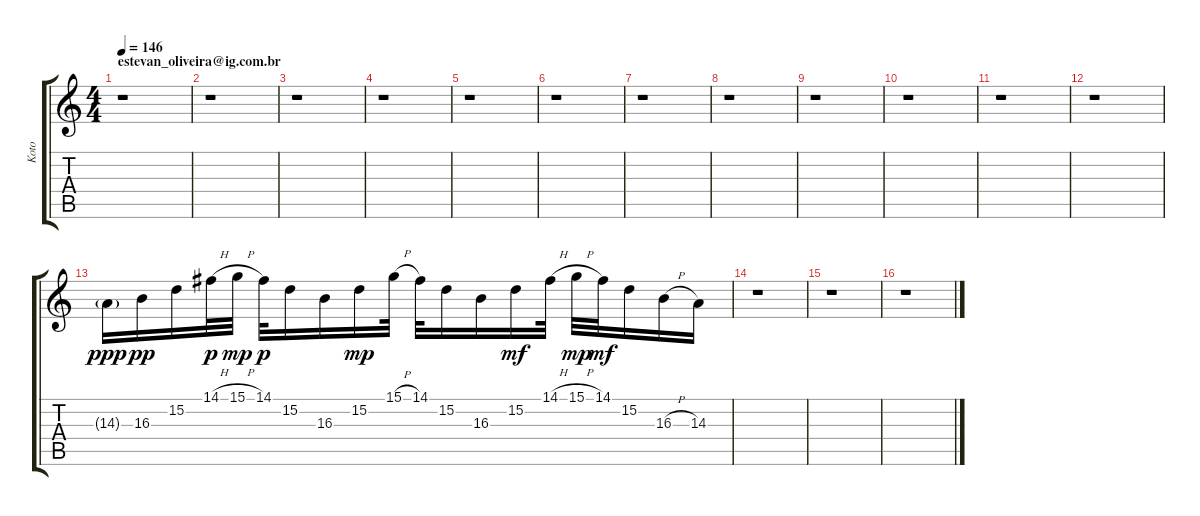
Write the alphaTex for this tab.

\track ("Koto" "Koto") {instrument koto}
\staff {score tabs}
\tuning (E4 B3 G3 D3 A2 E2) {hide}
\ts (4 4)
\section ("" "estevan_oliveira@ig.com.br")
\tempo 146
\clef g2
\ks c
r.1{dy ppp instrument koto} |
r.1 |
r.1 |
r.1 |
r.1 |
r.1 |
r.1 |
r.1 |
r.1 |
r.1 |
r.1 |
r.1 |
14.3{g}.16 16.3.16{dy pp} 15.2.16 14.1{h}.32{dy p} 15.1{h}.32{dy mp} 14.1.32{dy p} 15.2.16 16.3.16 15.2.16{dy mp} 15.1{h}.32 14.1.32 15.2.16 16.3.16 15.2.16{dy mf} 14.1{h}.32 15.1{h}.32{dy mp} 14.1.32{dy mf} 15.2.16 16.3{h}.16 14.3.16 |
r.1 |
r.1 |
r.1
